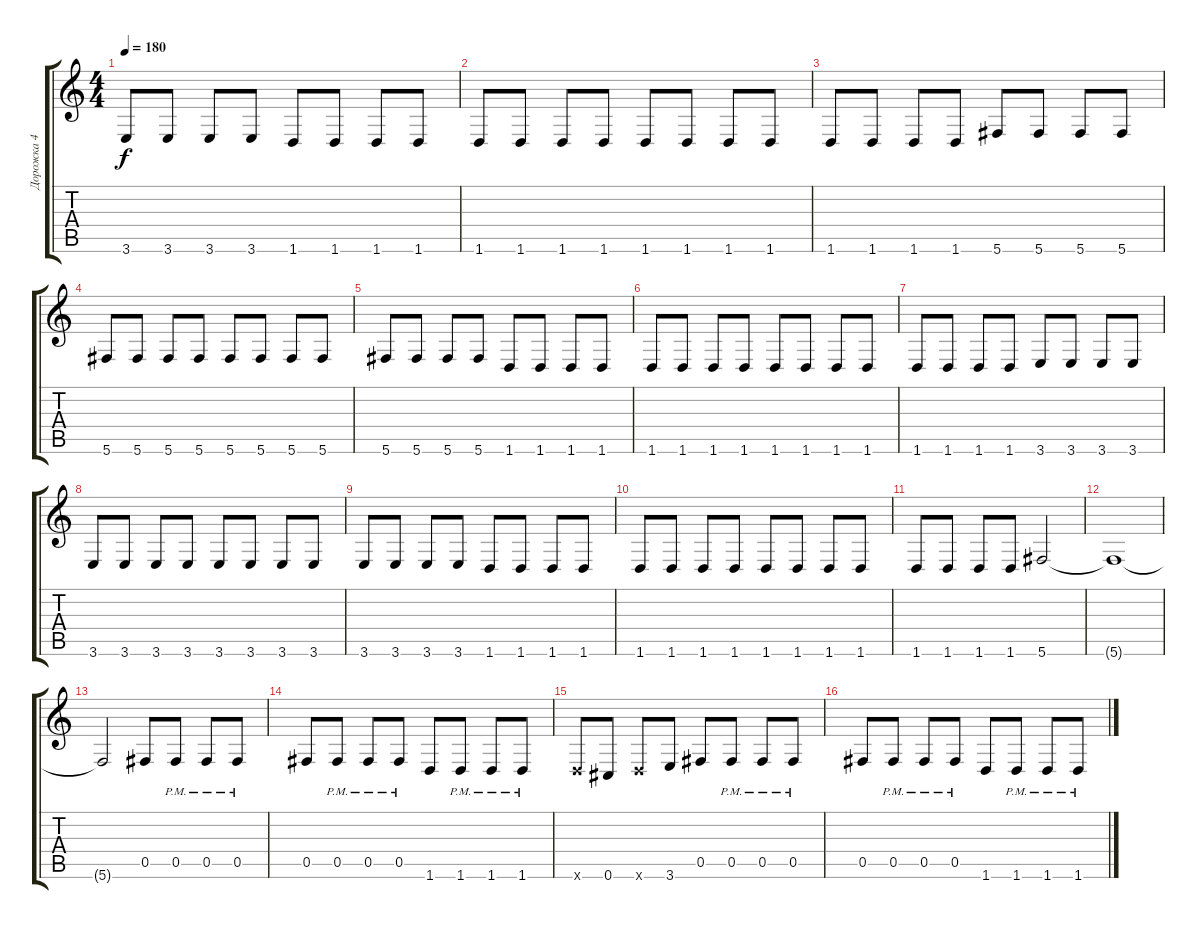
\track ("Дорожка 4" "Дорожка 4") {instrument electricbassfinger}
\staff {score tabs}
\tuning (Db4 Ab3 E3 B2 Gb2 Db2) {hide}
\ts (4 4)
\tempo 180
\clef g2
\ks c
3.6.8{dy f} 3.6.8 3.6.8 3.6.8 1.6.8 1.6.8 1.6.8 1.6.8 |
1.6.8 1.6.8 1.6.8 1.6.8 1.6.8 1.6.8 1.6.8 1.6.8 |
1.6.8 1.6.8 1.6.8 1.6.8 5.6.8 5.6.8 5.6.8 5.6.8 |
5.6.8 5.6.8 5.6.8 5.6.8 5.6.8 5.6.8 5.6.8 5.6.8 |
5.6.8 5.6.8 5.6.8 5.6.8 1.6.8 1.6.8 1.6.8 1.6.8 |
1.6.8 1.6.8 1.6.8 1.6.8 1.6.8 1.6.8 1.6.8 1.6.8 |
1.6.8 1.6.8 1.6.8 1.6.8 3.6.8 3.6.8 3.6.8 3.6.8 |
3.6.8 3.6.8 3.6.8 3.6.8 3.6.8 3.6.8 3.6.8 3.6.8 |
3.6.8 3.6.8 3.6.8 3.6.8 1.6.8 1.6.8 1.6.8 1.6.8 |
1.6.8 1.6.8 1.6.8 1.6.8 1.6.8 1.6.8 1.6.8 1.6.8 |
1.6.8 1.6.8 1.6.8 1.6.8 5.6.2 |
5.6{t}.1 |
5.6{t}.2 0.5.8 0.5{pm}.8 0.5{pm}.8 0.5{pm}.8 |
0.5.8 0.5{pm}.8 0.5{pm}.8 0.5{pm}.8 1.6.8 1.6{pm}.8 1.6{pm}.8 1.6{pm}.8 |
1.6{x}.8 0.6.8 1.6{x}.8 3.6.8 0.5.8 0.5{pm}.8 0.5{pm}.8 0.5{pm}.8 |
0.5.8 0.5{pm}.8 0.5{pm}.8 0.5{pm}.8 1.6.8 1.6{pm}.8 1.6{pm}.8 1.6{pm}.8
